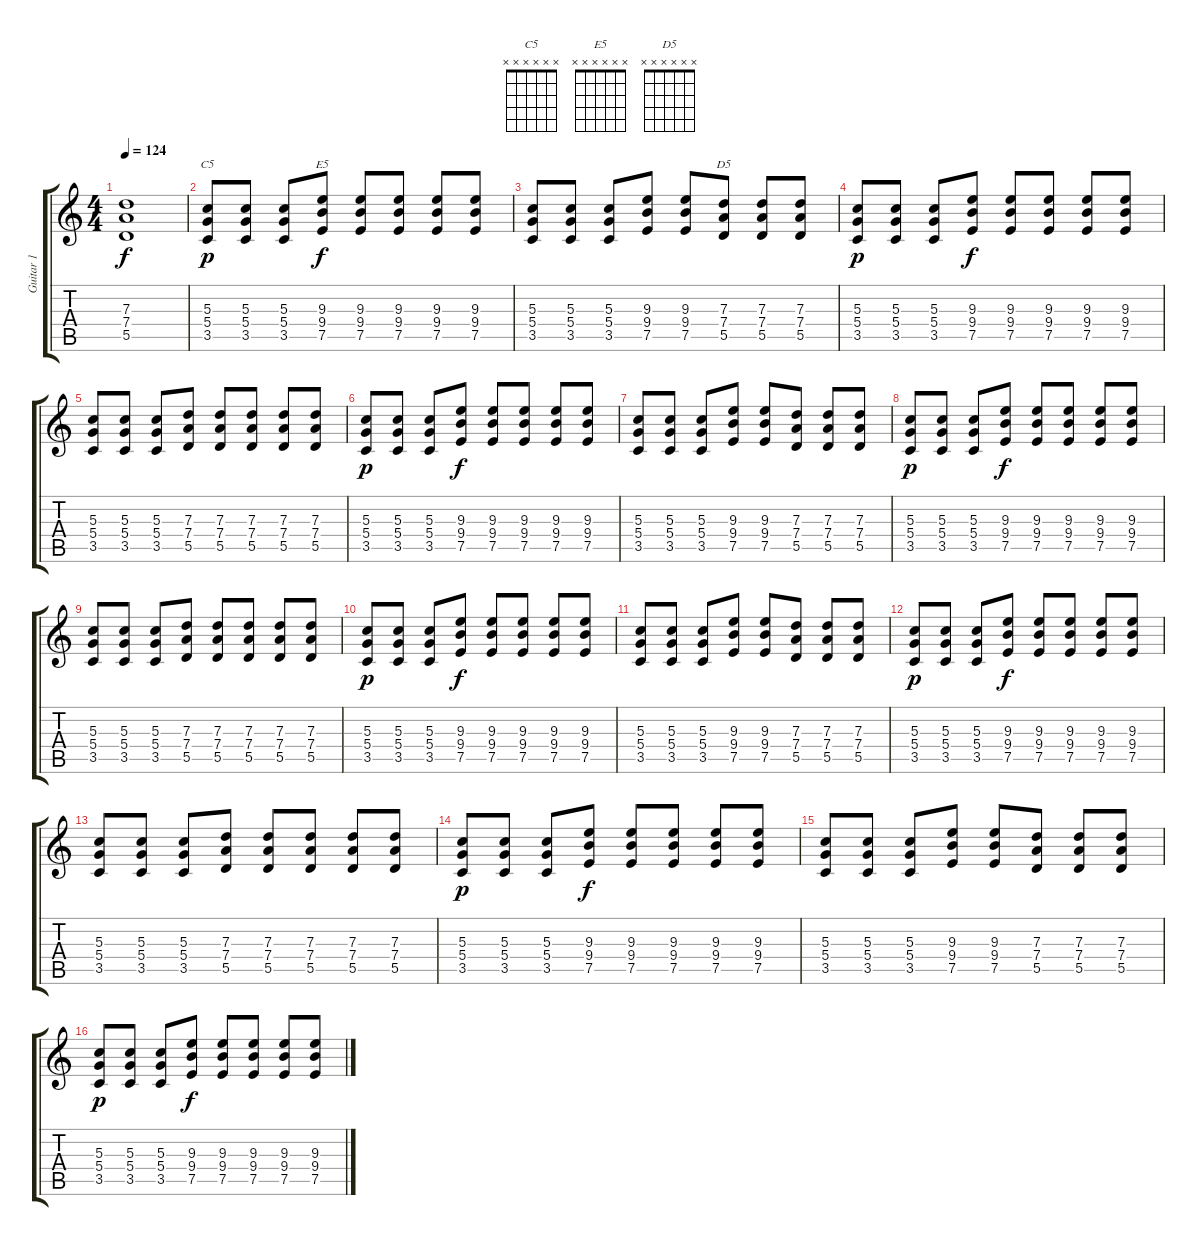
\track ("Guitar 1" "Guitar 1") {instrument distortionguitar}
\staff {score tabs}
\tuning (E4 B3 G3 D3 A2 E2) {hide}
\chord ("C5" x x x x x x) {firstfret 0}
\chord ("E5" x x x x x x) {firstfret 0}
\chord ("D5" x x x x x x) {firstfret 0}
\ts (4 4)
\tempo 124
\clef g2
\ks c
(7.3{t} 7.4{t} 5.5{t}).1{dy f} |
(5.3 5.4 3.5).8{ch "C5" dy p} (5.3 5.4 3.5).8 (5.3 5.4 3.5).8 (9.3 9.4 7.5).8{ch "E5" dy f} (9.3 9.4 7.5).8 (9.3 9.4 7.5).8 (9.3 9.4 7.5).8 (9.3 9.4 7.5).8 |
(5.3 5.4 3.5).8 (5.3 5.4 3.5).8 (5.3 5.4 3.5).8 (9.3 9.4 7.5).8 (9.3 9.4 7.5).8 (7.3 7.4 5.5).8{ch "D5"} (7.3 7.4 5.5).8 (7.3 7.4 5.5).8 |
(5.3 5.4 3.5).8{dy p} (5.3 5.4 3.5).8 (5.3 5.4 3.5).8 (9.3 9.4 7.5).8{dy f} (9.3 9.4 7.5).8 (9.3 9.4 7.5).8 (9.3 9.4 7.5).8 (9.3 9.4 7.5).8 |
(5.3 5.4 3.5).8 (5.3 5.4 3.5).8 (5.3 5.4 3.5).8 (7.3 7.4 5.5).8 (7.3 7.4 5.5).8 (7.3 7.4 5.5).8 (7.3 7.4 5.5).8 (7.3 7.4 5.5).8 |
(5.3 5.4 3.5).8{dy p} (5.3 5.4 3.5).8 (5.3 5.4 3.5).8 (9.3 9.4 7.5).8{dy f} (9.3 9.4 7.5).8 (9.3 9.4 7.5).8 (9.3 9.4 7.5).8 (9.3 9.4 7.5).8 |
(5.3 5.4 3.5).8 (5.3 5.4 3.5).8 (5.3 5.4 3.5).8 (9.3 9.4 7.5).8 (9.3 9.4 7.5).8 (7.3 7.4 5.5).8 (7.3 7.4 5.5).8 (7.3 7.4 5.5).8 |
(5.3 5.4 3.5).8{dy p} (5.3 5.4 3.5).8 (5.3 5.4 3.5).8 (9.3 9.4 7.5).8{dy f} (9.3 9.4 7.5).8 (9.3 9.4 7.5).8 (9.3 9.4 7.5).8 (9.3 9.4 7.5).8 |
(5.3 5.4 3.5).8 (5.3 5.4 3.5).8 (5.3 5.4 3.5).8 (7.3 7.4 5.5).8 (7.3 7.4 5.5).8 (7.3 7.4 5.5).8 (7.3 7.4 5.5).8 (7.3 7.4 5.5).8 |
(5.3 5.4 3.5).8{dy p} (5.3 5.4 3.5).8 (5.3 5.4 3.5).8 (9.3 9.4 7.5).8{dy f} (9.3 9.4 7.5).8 (9.3 9.4 7.5).8 (9.3 9.4 7.5).8 (9.3 9.4 7.5).8 |
(5.3 5.4 3.5).8 (5.3 5.4 3.5).8 (5.3 5.4 3.5).8 (9.3 9.4 7.5).8 (9.3 9.4 7.5).8 (7.3 7.4 5.5).8 (7.3 7.4 5.5).8 (7.3 7.4 5.5).8 |
(5.3 5.4 3.5).8{dy p} (5.3 5.4 3.5).8 (5.3 5.4 3.5).8 (9.3 9.4 7.5).8{dy f} (9.3 9.4 7.5).8 (9.3 9.4 7.5).8 (9.3 9.4 7.5).8 (9.3 9.4 7.5).8 |
(5.3 5.4 3.5).8 (5.3 5.4 3.5).8 (5.3 5.4 3.5).8 (7.3 7.4 5.5).8 (7.3 7.4 5.5).8 (7.3 7.4 5.5).8 (7.3 7.4 5.5).8 (7.3 7.4 5.5).8 |
(5.3 5.4 3.5).8{dy p} (5.3 5.4 3.5).8 (5.3 5.4 3.5).8 (9.3 9.4 7.5).8{dy f} (9.3 9.4 7.5).8 (9.3 9.4 7.5).8 (9.3 9.4 7.5).8 (9.3 9.4 7.5).8 |
(5.3 5.4 3.5).8 (5.3 5.4 3.5).8 (5.3 5.4 3.5).8 (9.3 9.4 7.5).8 (9.3 9.4 7.5).8 (7.3 7.4 5.5).8 (7.3 7.4 5.5).8 (7.3 7.4 5.5).8 |
(5.3 5.4 3.5).8{dy p} (5.3 5.4 3.5).8 (5.3 5.4 3.5).8 (9.3 9.4 7.5).8{dy f} (9.3 9.4 7.5).8 (9.3 9.4 7.5).8 (9.3 9.4 7.5).8 (9.3 9.4 7.5).8
